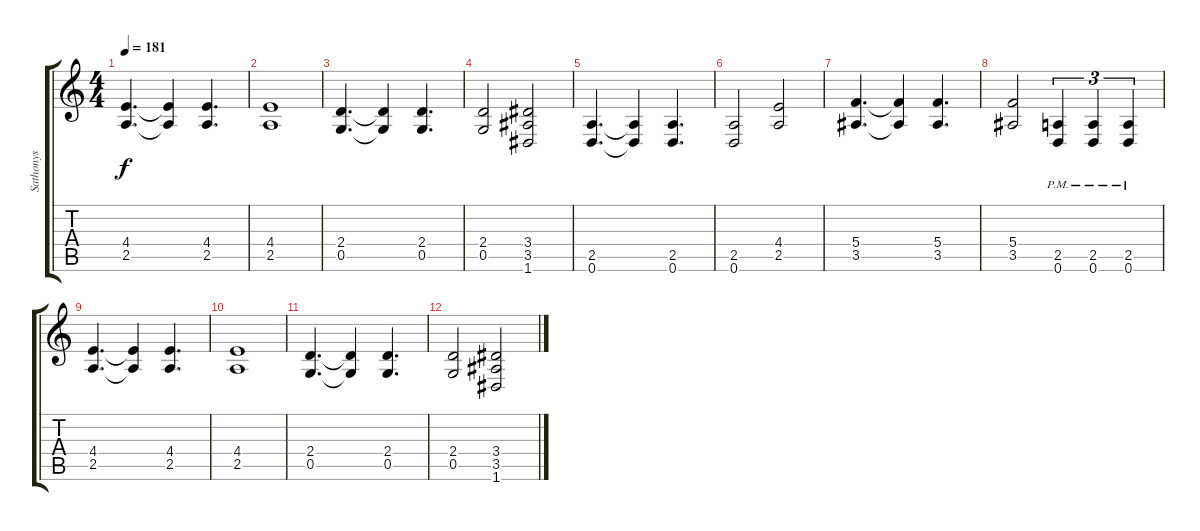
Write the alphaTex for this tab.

\track ("Sathonys" "Sathonys") {instrument distortionguitar}
\staff {score tabs}
\tuning (D4 A3 F3 C3 G2 D2) {hide}
\ts (4 4)
\tempo 181
\clef g2
\ks c
(4.4 2.5).4{d dy f} (4.4{t} 2.5{t}).4 (4.4 2.5).4{d} |
(4.4 2.5).1 |
(2.4 0.5).4{d} (2.4{t} 0.5{t}).4 (2.4 0.5).4{d} |
(2.4 0.5).2 (3.4 3.5 1.6).2 |
(2.5 0.6).4{d} (2.5{t} 0.6{t}).4 (2.5 0.6).4{d} |
(2.5 0.6).2 (4.4 2.5).2 |
(5.4 3.5).4{d} (5.4{t} 3.5{t}).4 (5.4 3.5).4{d} |
(5.4 3.5).2 (2.5{pm} 0.6{pm}).4{tu (3 2)} (2.5{pm} 0.6{pm}).4{tu (3 2)} (2.5{pm} 0.6{pm}).4{tu (3 2)} |
(4.4 2.5).4{d} (4.4{t} 2.5{t}).4 (4.4 2.5).4{d} |
(4.4 2.5).1 |
(2.4 0.5).4{d} (2.4{t} 0.5{t}).4 (2.4 0.5).4{d} |
(2.4 0.5).2 (3.4 3.5 1.6).2
